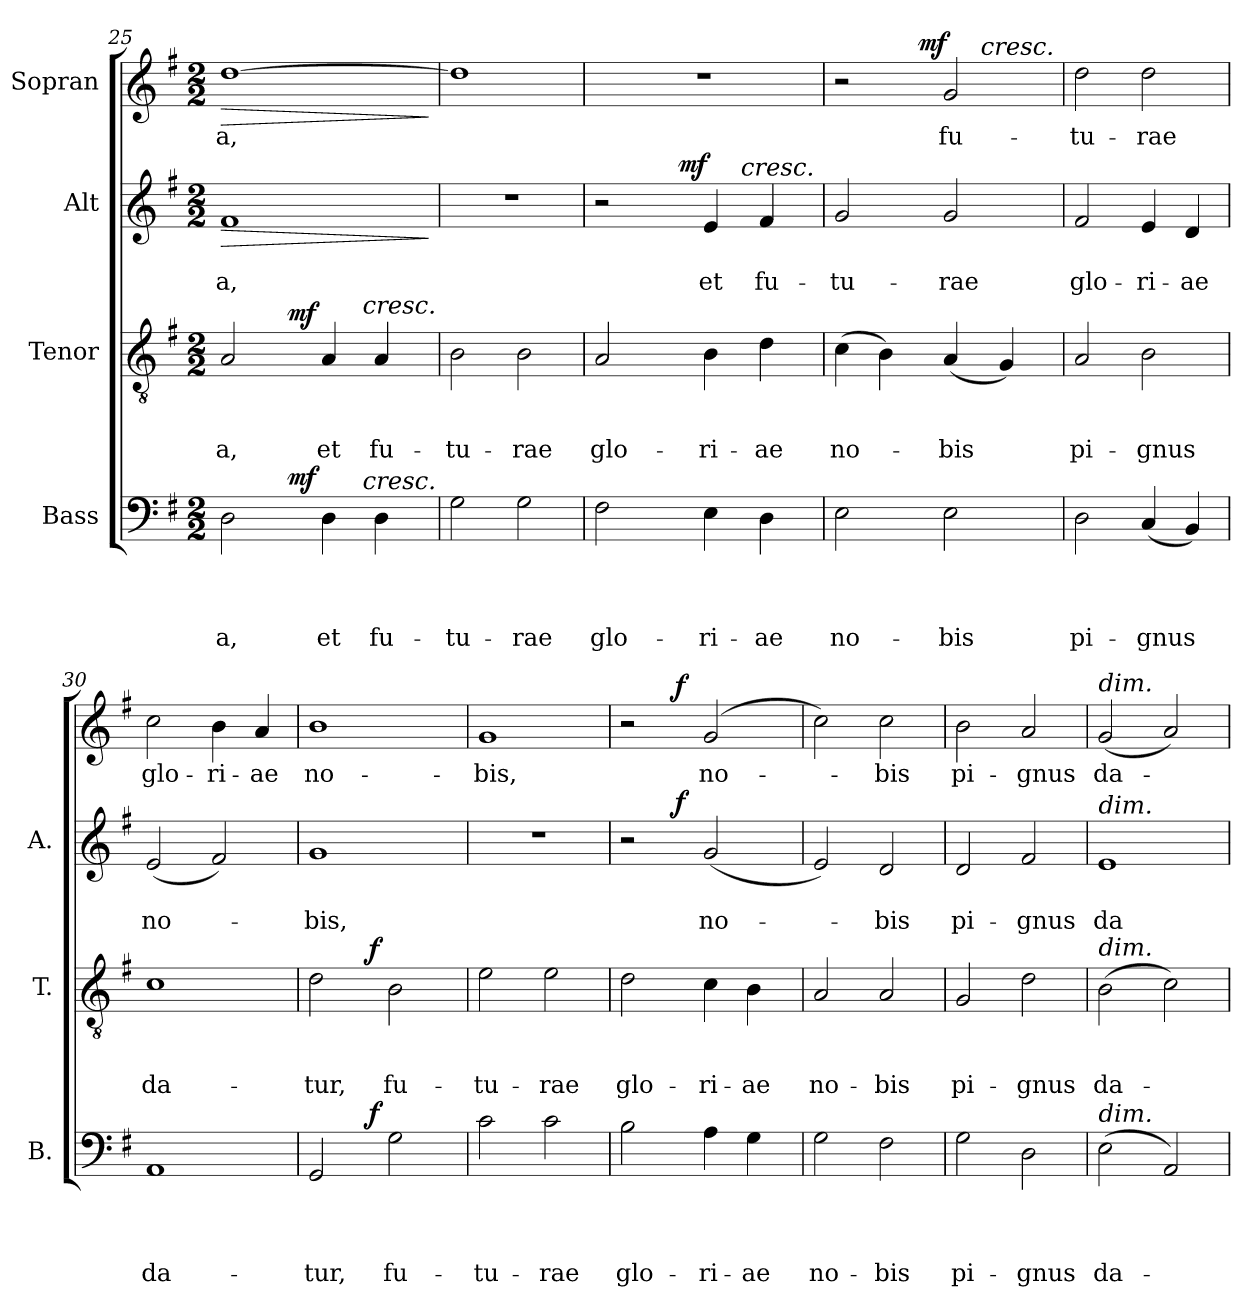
**kern	**text	**text	**text	**text	**dynam	**kern	**text	**text	**text	**dynam	**kern	**text	**text	**dynam	**kern	**text	**dynam
*part4	*part4	*part4	*part4	*part4	*part4	*part3	*part3	*part3	*part3	*part3	*part2	*part2	*part2	*part2	*part1	*part1	*part1
*staff4	*staff4	*staff4	*staff4	*staff4	*staff4	*staff3	*staff3	*staff3	*staff3	*staff3	*staff2	*staff2	*staff2	*staff2	*staff1	*staff1	*staff1
*I"Bass	*	*	*	*	*	*I"Tenor	*	*	*	*	*I"Alt	*	*	*	*I"Sopran	*	*
*I'B.	*	*	*	*	*	*I'T.	*	*	*	*	*I'A.	*	*	*	*	*	*
!!LO:PB:g=z
*clefF4	*	*	*	*	*	*clefGv2	*	*	*	*	*clefG2	*	*	*	*clefG2	*	*
*k[f#]	*	*	*	*	*	*k[f#]	*	*	*	*	*k[f#]	*	*	*	*k[f#]	*	*
*G:	*	*	*	*	*	*G:	*	*	*	*	*G:	*	*	*	*G:	*	*
*M2/2	*	*	*	*	*	*M2/2	*	*	*	*	*M2/2	*	*	*	*M2/2	*	*
=25	=25	=25	=25	=25	=25	=25	=25	=25	=25	=25	=25	=25	=25	=25	=25	=25	=25
!	!	!	!	!	!	!	!	!	!	!	!	!	!	!LO:HP:b	!	!	!LO:HP:b
*^	*	*	*	*	*	*^	*	*	*	*	*	*	*	*	*	*	*
*	*^	*	*	*	*	*	*	*^	*	*	*	*	*	*	*	*	*	*	*
2D\	4ryy	2ryy	.	.	.	-a,	.	2A/	4ryy	2ryy	.	.	-a,	.	1f#	.	-a,	>	[1dd	-a,	>
.	16.ryy	.	.	.	.	.	.	.	16.ryy	.	.	.	.	.	.	.	.	.	.	.	.
!	!	!	!	!	!	!	!LO:DY:a	!	!	!	!	!	!	!LO:DY:a	!	!	!	!	!	!	!
.	2ryy	.	.	.	.	.	mf	.	2ryy	.	.	.	.	mf	.	.	.	.	.	.	.
4D\	.	8..ryy	.	.	.	et	.	4A/	.	8..ryy	.	.	et	.	.	.	.	.	.	.	.
!	!	!	!	!	!	!	!	!	!	!LO:TX:a:i:t=cresc.	!	!	!	!	!	!	!	!	!	!	!
!	!	!LO:TX:a:i:t=cresc.	!	!	!	!	!	!	!	!	!	!	!	!	!	!	!	!	!	!	!
.	.	4ryy	.	.	.	.	.	.	.	4ryy	.	.	.	.	.	.	.	.	.	.	.
4D\	.	.	.	.	.	fu-	.	4A/	.	.	.	.	fu-	.	.	.	.	.	.	.	.
.	8ryy	.	.	.	.	.	.	.	8ryy	.	.	.	.	.	.	.	.	.	.	.	.
.	32ryy	32ryy	.	.	.	.	.	.	32ryy	32ryy	.	.	.	.	.	.	.	.	.	.	.
.	.	.	.	.	.	.	.	.	.	.	.	.	.	.	.	.	.	]	.	.	]
*v	*v	*v	*	*	*	*	*	*	*	*	*	*	*	*	*	*	*	*	*	*	*
*	*	*	*	*	*	*v	*v	*v	*	*	*	*	*	*	*	*	*	*	*
=26	=26	=26	=26	=26	=26	=26	=26	=26	=26	=26	=26	=26	=26	=26	=26	=26	=26
2G\	.	.	.	-tu-	.	2B\	.	.	-tu-	.	1r	.	.	.	1dd]	.	.
2G\	.	.	.	-rae	.	2B\	.	.	-rae	.	.	.	.	.	.	.	.
=27	=27	=27	=27	=27	=27	=27	=27	=27	=27	=27	=27	=27	=27	=27	=27	=27	=27
*	*	*	*	*	*	*	*	*	*	*	*^	*	*	*	*	*	*
*	*	*	*	*	*	*	*	*	*	*	*	*^	*	*	*	*	*	*
2F#\	.	.	.	glo-	.	2A/	.	.	glo-	.	2r	4ryy	2ryy	.	.	.	1r	.	.
.	.	.	.	.	.	.	.	.	.	.	.	8ryy	.	.	.	.	.	.	.
.	.	.	.	.	.	.	.	.	.	.	.	32ryy	.	.	.	.	.	.	.
!	!	!	!	!	!	!	!	!	!	!	!	!	!	!	!	!LO:DY:a	!	!	!
.	.	.	.	.	.	.	.	.	.	.	.	2ryy	.	.	.	mf	.	.	.
4E\	.	.	.	-ri-	.	4B\	.	.	-ri-	.	4e/	.	8.ryy	.	et	.	.	.	.
!	!	!	!	!	!	!	!	!	!	!	!	!	!LO:TX:a:i:t=cresc.	!	!	!	!	!	!
.	.	.	.	.	.	.	.	.	.	.	.	.	4ryy	.	.	.	.	.	.
4D\	.	.	.	-ae	.	4d\	.	.	-ae	.	4f#/	.	.	.	fu-	.	.	.	.
.	.	.	.	.	.	.	.	.	.	.	.	16.ryy	.	.	.	.	.	.	.
.	.	.	.	.	.	.	.	.	.	.	.	.	16ryy	.	.	.	.	.	.
*	*	*	*	*	*	*	*	*	*	*	*v	*v	*v	*	*	*	*	*	*
=28	=28	=28	=28	=28	=28	=28	=28	=28	=28	=28	=28	=28	=28	=28	=28	=28	=28
*	*	*	*	*	*	*	*	*	*	*	*	*	*	*	*^	*	*
*	*	*	*	*	*	*	*	*	*	*	*	*	*	*	*	*^	*	*
2E\	.	.	.	no-	.	(4c\	.	.	no-	.	2g/	.	-tu-	.	2r	4ryy	2ryy	.	.
.	.	.	.	.	.	4B\)	.	.	.	.	.	.	.	.	.	8ryy	.	.	.
.	.	.	.	.	.	.	.	.	.	.	.	.	.	.	.	32ryy	.	.	.
!	!	!	!	!	!	!	!	!	!	!	!	!	!	!	!	!	!	!	!LO:DY:a
.	.	.	.	.	.	.	.	.	.	.	.	.	.	.	.	2ryy	.	.	mf
2E\	.	.	.	-bis	.	(4A/	.	.	-bis	.	2g/	.	-rae	.	2g/	.	8.ryy	fu-	.
!	!	!	!	!	!	!	!	!	!	!	!	!	!	!	!	!	!LO:TX:a:i:t=cresc.	!	!
.	.	.	.	.	.	.	.	.	.	.	.	.	.	.	.	.	4ryy	.	.
.	.	.	.	.	.	4G/)	.	.	.	.	.	.	.	.	.	.	.	.	.
.	.	.	.	.	.	.	.	.	.	.	.	.	.	.	.	16.ryy	.	.	.
.	.	.	.	.	.	.	.	.	.	.	.	.	.	.	.	.	16ryy	.	.
*	*	*	*	*	*	*	*	*	*	*	*	*	*	*	*v	*v	*v	*	*
=29	=29	=29	=29	=29	=29	=29	=29	=29	=29	=29	=29	=29	=29	=29	=29	=29	=29
2D\	.	.	.	pi-	.	2A/	.	.	pi-	.	2f#/	.	glo-	.	2dd\	-tu-	.
(4C/	.	.	.	-gnus	.	2B\	.	.	-gnus	.	4e/	.	-ri-	.	2dd\	-rae	.
4BB/)	.	.	.	.	.	.	.	.	.	.	4d/	.	-ae	.	.	.	.
=30	=30	=30	=30	=30	=30	=30	=30	=30	=30	=30	=30	=30	=30	=30	=30	=30	=30
1AA	.	.	.	da-	.	1c	.	.	da-	.	(2e/	.	no-	.	2cc\	glo-	.
.	.	.	.	.	.	.	.	.	.	.	2f#/)	.	.	.	4b\	-ri-	.
.	.	.	.	.	.	.	.	.	.	.	.	.	.	.	4a/	-ae	.
!!LO:LB:g=z
=31	=31	=31	=31	=31	=31	=31	=31	=31	=31	=31	=31	=31	=31	=31	=31	=31	=31
*^	*	*	*	*	*	*^	*	*	*	*	*	*	*	*	*	*	*
2GG/	4..ryy	.	.	.	-tur,	.	2d\	4..ryy	.	.	-tur,	.	1g	.	-bis,	.	1b	no-	.
!	!	!	!	!	!	!LO:DY:a	!	!	!	!	!	!LO:DY:a	!	!	!	!	!	!	!
.	2ryy	.	.	.	.	f	.	2ryy	.	.	.	f	.	.	.	.	.	.	.
2G\	.	.	.	.	fu-	.	2B\	.	.	.	fu-	.	.	.	.	.	.	.	.
.	16ryy	.	.	.	.	.	.	16ryy	.	.	.	.	.	.	.	.	.	.	.
*v	*v	*	*	*	*	*	*	*	*	*	*	*	*	*	*	*	*	*	*
*	*	*	*	*	*	*v	*v	*	*	*	*	*	*	*	*	*	*	*
=32	=32	=32	=32	=32	=32	=32	=32	=32	=32	=32	=32	=32	=32	=32	=32	=32	=32
2c\	.	.	.	-tu-	.	2e\	.	.	-tu-	.	1r	.	.	.	1g	-bis,	.
2c\	.	.	.	-rae	.	2e\	.	.	-rae	.	.	.	.	.	.	.	.
=33	=33	=33	=33	=33	=33	=33	=33	=33	=33	=33	=33	=33	=33	=33	=33	=33	=33
*	*	*	*	*	*	*	*	*	*	*	*^	*	*	*	*^	*	*
2B\	.	.	.	glo-	.	2d\	.	.	glo-	.	2r	4.ryy	.	.	.	2r	4.ryy	.	.
!	!	!	!	!	!	!	!	!	!	!	!	!	!	!	!LO:DY:a	!	!	!	!LO:DY:a
.	.	.	.	.	.	.	.	.	.	.	.	2ryy	.	.	f	.	2ryy	.	f
4A\	.	.	.	-ri-	.	4c\	.	.	-ri-	.	(2g/	.	.	no-	.	(2g/	.	no-	.
4G\	.	.	.	-ae	.	4B\	.	.	-ae	.	.	.	.	.	.	.	.	.	.
.	.	.	.	.	.	.	.	.	.	.	.	8ryy	.	.	.	.	8ryy	.	.
*	*	*	*	*	*	*	*	*	*	*	*v	*v	*	*	*	*	*	*	*
*	*	*	*	*	*	*	*	*	*	*	*	*	*	*	*v	*v	*	*
=34	=34	=34	=34	=34	=34	=34	=34	=34	=34	=34	=34	=34	=34	=34	=34	=34	=34
2G\	.	.	.	no-	.	2A/	.	.	no-	.	2e/)	.	.	.	2cc\)	.	.
2F#\	.	.	.	-bis	.	2A/	.	.	-bis	.	2d/	.	-bis	.	2cc\	-bis	.
=35	=35	=35	=35	=35	=35	=35	=35	=35	=35	=35	=35	=35	=35	=35	=35	=35	=35
2G\	.	.	.	pi-	.	2G/	.	.	pi-	.	2d/	.	pi-	.	2b\	pi-	.
2D\	.	.	.	-gnus	.	2d\	.	.	-gnus	.	2f#/	.	-gnus	.	2a/	-gnus	.
=36	=36	=36	=36	=36	=36	=36	=36	=36	=36	=36	=36	=36	=36	=36	=36	=36	=36
!	!	!	!	!	!	!	!	!	!	!	!	!	!	!	!LO:TX:a:i:t=dim.	!	!
!	!	!	!	!	!	!	!	!	!	!	!LO:TX:a:i:t=dim.	!	!	!	!	!	!
!	!	!	!	!	!	!LO:TX:a:i:t=dim.	!	!	!	!	!	!	!	!	!	!	!
!LO:TX:a:i:t=dim.	!	!	!	!	!	!	!	!	!	!	!	!	!	!	!	!	!
(2E\	.	.	.	da-	.	(2B\	.	.	da-	.	1e	.	da-	.	(2g/	da-	.
2AA/)	.	.	.	.	.	2c\)	.	.	.	.	.	.	.	.	2a/)	.	.
=	=	=	=	=	=	=	=	=	=	=	=	=	=	=	=	=	=
*-	*-	*-	*-	*-	*-	*-	*-	*-	*-	*-	*-	*-	*-	*-	*-	*-	*-
